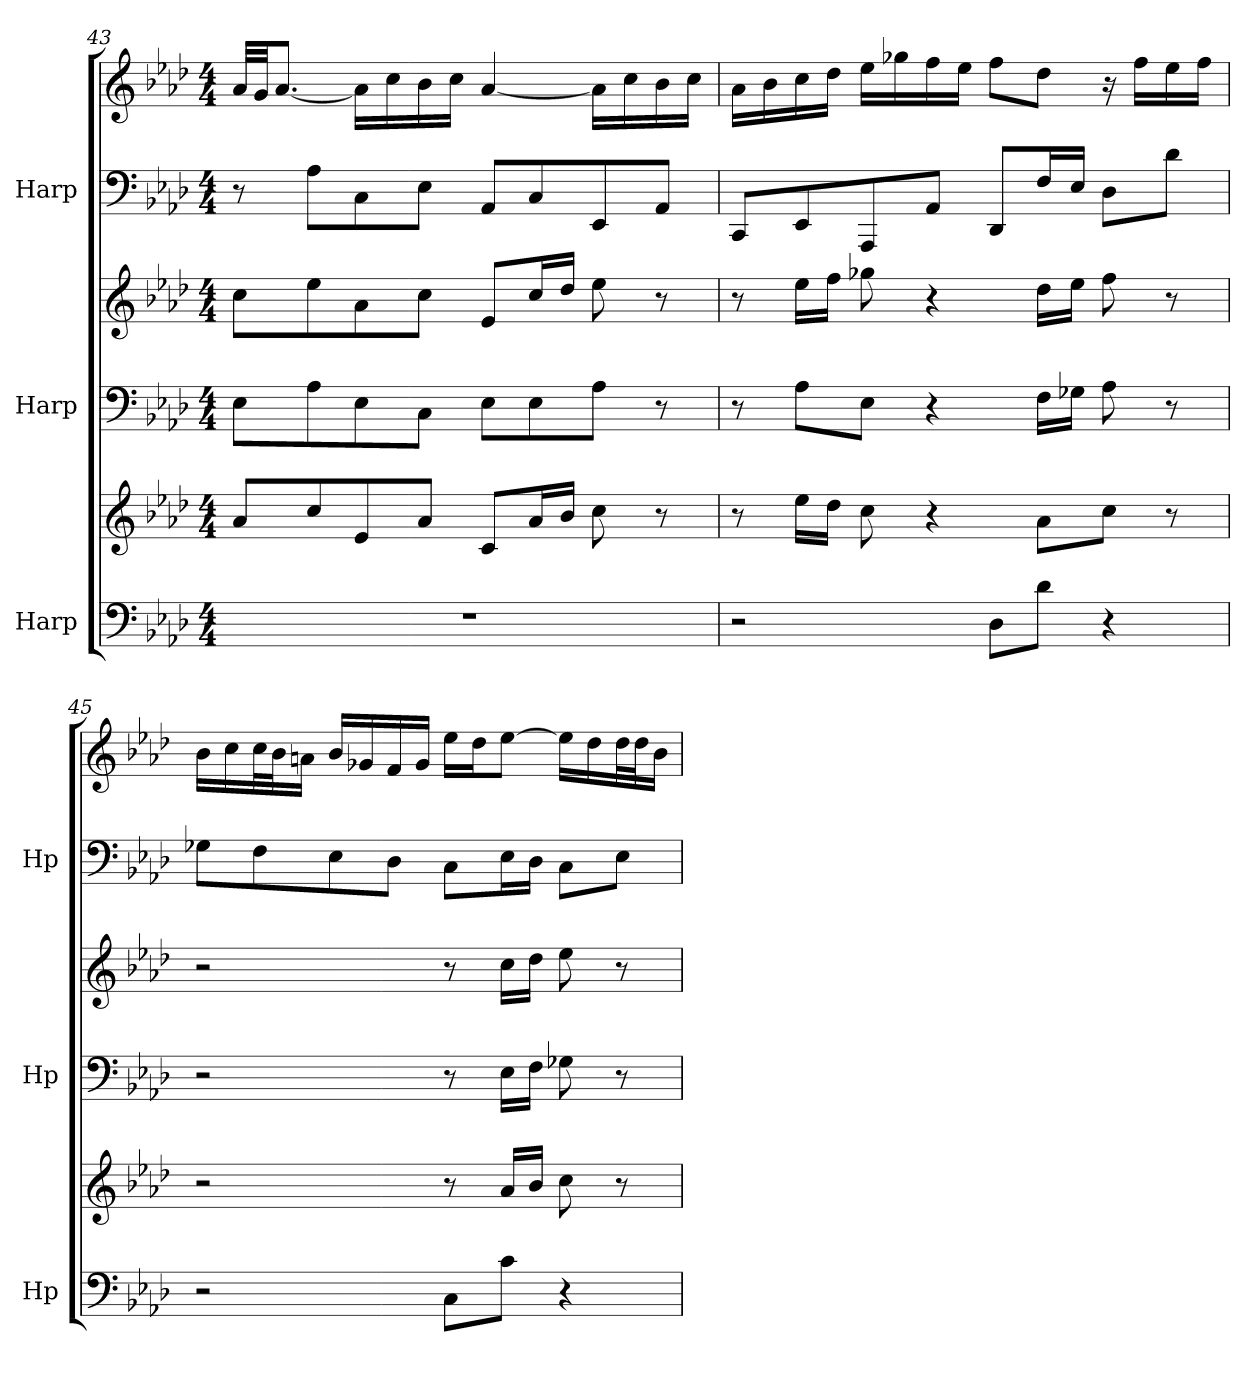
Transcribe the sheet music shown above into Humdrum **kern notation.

**kern	**kern	**kern	**kern	**kern	**kern
*part3	*part3	*part2	*part2	*part1	*part1
*staff6	*staff5	*staff4	*staff3	*staff2	*staff1
*I"Harp	*	*I"Harp	*	*I"Harp	*
*I'Hp	*	*I'Hp	*	*I'Hp	*
*clefF4	*clefG2	*clefF4	*clefG2	*clefF4	*clefG2
*k[b-e-a-d-]	*k[b-e-a-d-]	*k[b-e-a-d-]	*k[b-e-a-d-]	*k[b-e-a-d-]	*k[b-e-a-d-]
*M4/4	*M4/4	*M4/4	*M4/4	*M4/4	*M4/4
=43	=43	=43	=43	=43	=43
1r	8a-/L	8E-\L	8cc\L	8r	32a-/LLL
.	.	.	.	.	32g/JJ
.	.	.	.	.	[8.a-/J
.	8cc/	8A-\	8ee-\	8A-\L	.
.	8e-/	8E-\	8a-\	8C\	16a-\LL]
.	.	.	.	.	16cc\
.	8a-/J	8C\J	8cc\J	8E-\J	16b-\
.	.	.	.	.	16cc\JJ
.	8c/L	8E-\L	8e-/L	8AA-/L	[4a-/
.	16a-/L	8E-\	16cc/L	8C/	.
.	16b-/JJ	.	16dd-/JJ	.	.
.	8cc\	8A-\J	8ee-\	8EE-/	16a-\LL]
.	.	.	.	.	16cc\
.	8r	8r	8r	8AA-/J	16b-\
.	.	.	.	.	16cc\JJ
!!LO:LB:g=z
=44	=44	=44	=44	=44	=44
2r	8r	8r	8r	8CC/L	16a-\LL
.	.	.	.	.	16b-\
.	16ee-\LL	8A-\L	16ee-\LL	8EE-/	16cc\
.	16dd-\JJ	.	16ff\JJ	.	16dd-\JJ
.	8cc\	8E-\J	8gg-X\	8AAA-/	16ee-\LL
.	.	.	.	.	16gg-X\
.	4r	4r	4r	8AA-/J	16ff\
.	.	.	.	.	16ee-\JJ
8D-\L	.	.	.	8DD-/L	8ff\L
8d-\J	8a-\L	16F\LL	16dd-\LL	16F/L	8dd-\J
.	.	16G-X\JJ	16ee-\JJ	16E-/JJ	.
4r	8cc\J	8A-\	8ff\	8D-\L	16r
.	.	.	.	.	16ff\LL
.	8r	8r	8r	8d-\J	16ee-\
.	.	.	.	.	16ff\JJ
=45	=45	=45	=45	=45	=45
2r	2r	2r	2r	8G-X\L	16b-\LL
.	.	.	.	.	16cc\
.	.	.	.	8F\	32cc\L
.	.	.	.	.	32b-\J
.	.	.	.	.	16an\JJ
.	.	.	.	8E-\	16b-/LL
.	.	.	.	.	16g-X/
.	.	.	.	8D-\J	16f/
.	.	.	.	.	16g-/JJ
8C\L	8r	8r	8r	8C\L	16ee-\LL
.	.	.	.	.	16dd-\J
8c\J	16a-/LL	16E-\LL	16cc\LL	16E-\L	[8ee-\J
.	16b-/JJ	16F\JJ	16dd-\JJ	16D-\JJ	.
4r	8cc\	8G-X\	8ee-\	8C\L	16ee-\LL]
.	.	.	.	.	16dd-\
.	8r	8r	8r	8E-\J	32dd-\L
.	.	.	.	.	32dd-\J
.	.	.	.	.	16b-\JJ
=	=	=	=	=	=
*-	*-	*-	*-	*-	*-
